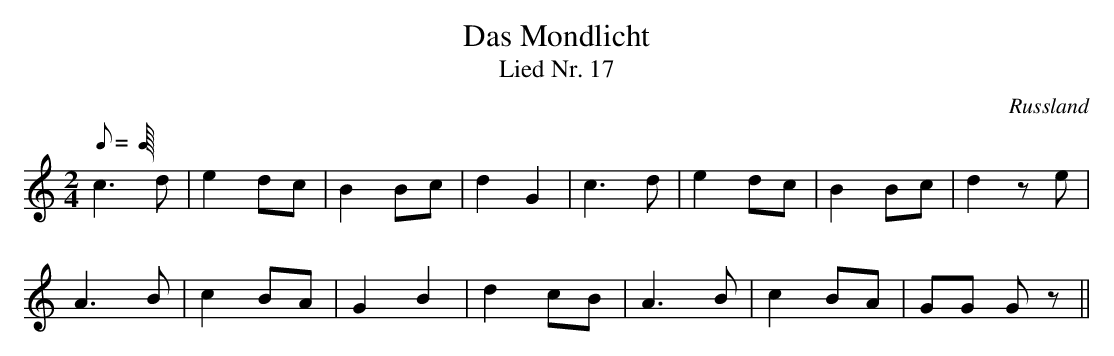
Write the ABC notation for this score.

X:1
T: Das Mondlicht
T:Lied Nr. 17
L:1/8
M:2/4
Q:C4=100
O:Russland
K:C
c3 d|e2 dc|B2 Bc|d2 G2|c3 d|e2 dc|B2 Bc|d2 ze|
A3 B|c2 BA|G2 B2|d2cB|A3 B|c2 BA|GG Gz||
